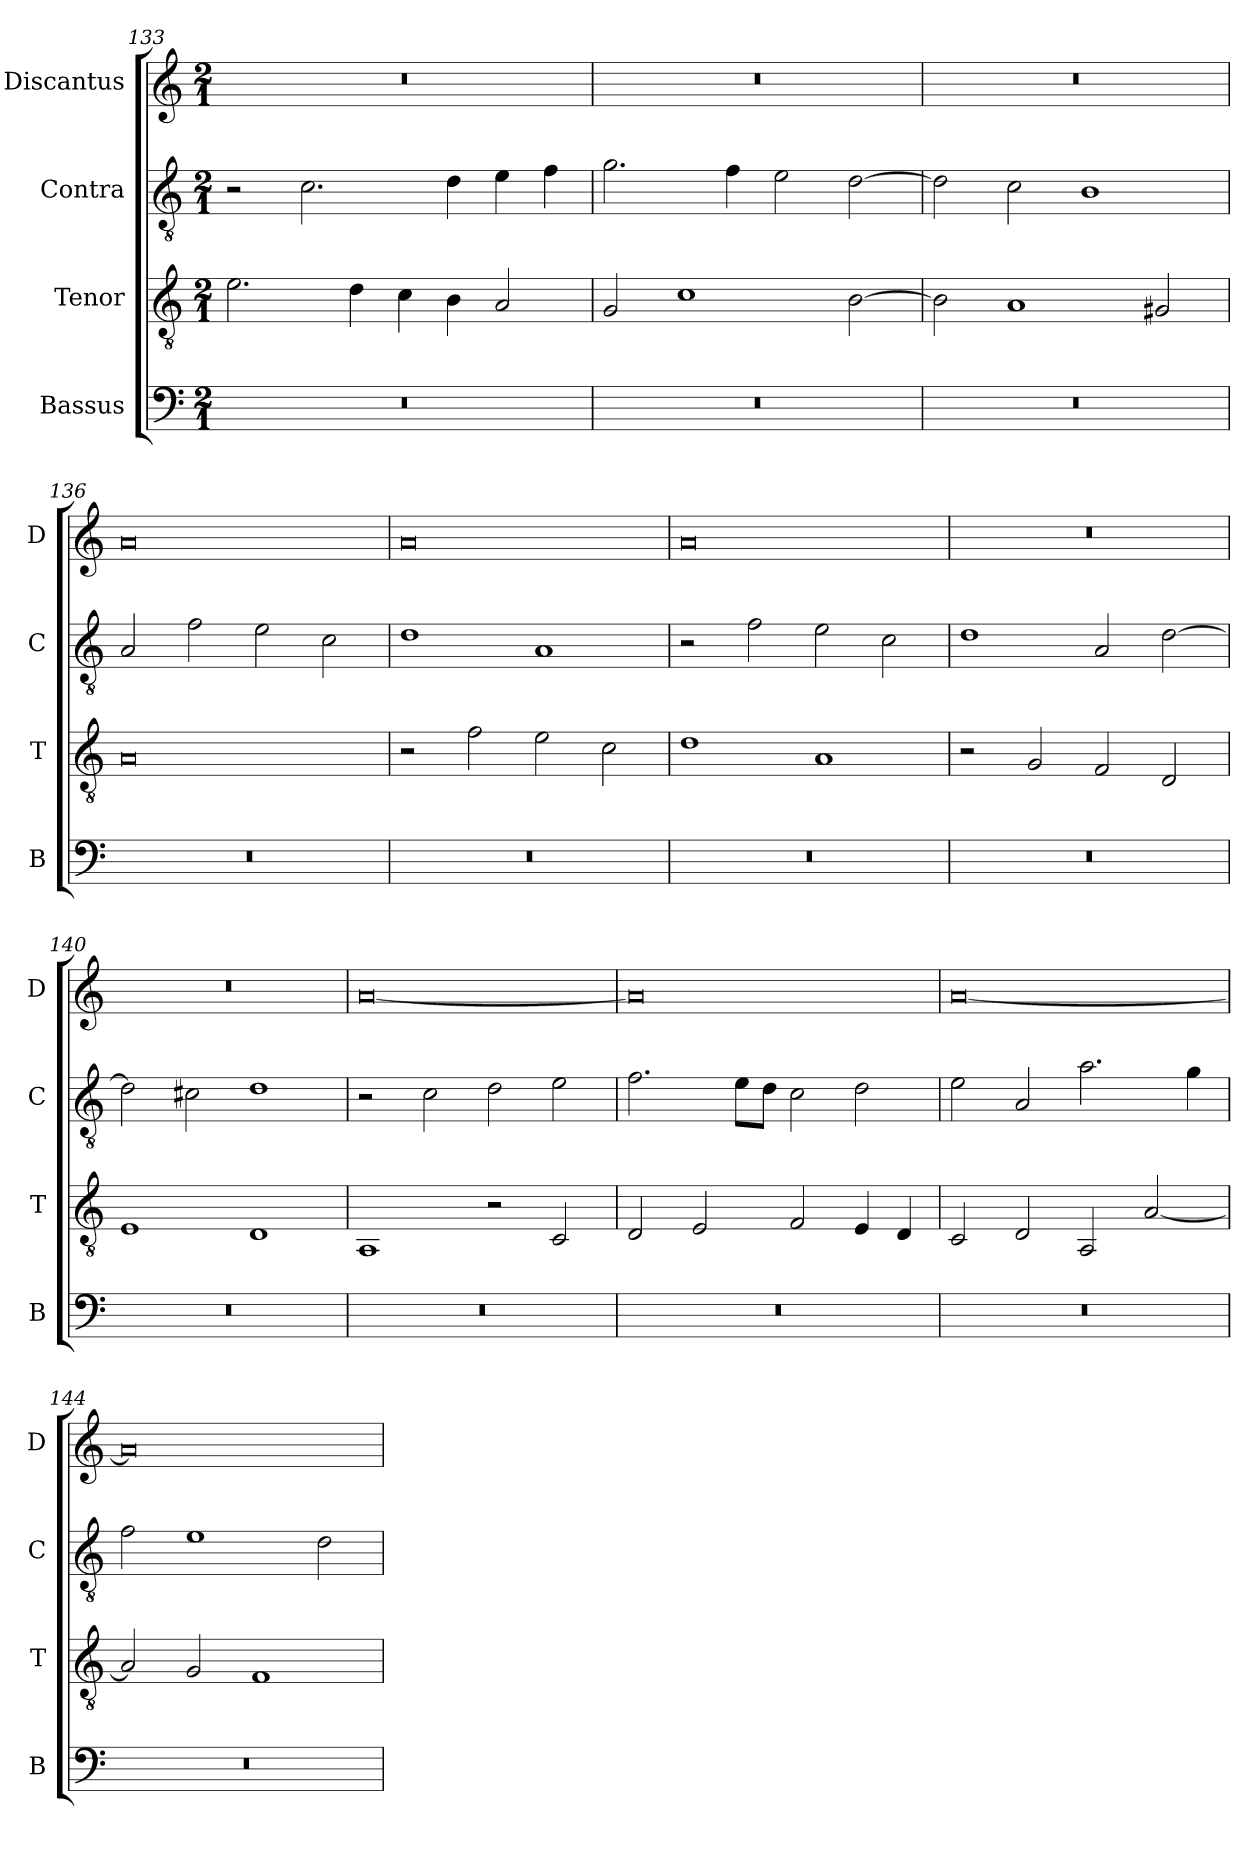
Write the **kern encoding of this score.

**kern	**kern	**kern	**kern
*part4	*part3	*part2	*part1
*staff4	*staff3	*staff2	*staff1
*I"Bassus	*I"Tenor	*I"Contra	*I"Discantus
*I'B	*I'T	*I'C	*I'D
*clefF4	*clefGv2	*clefGv2	*clefG2
*k[]	*k[]	*k[]	*k[]
*M2/1	*M2/1	*M2/1	*M2/1
=133	=133	=133	=133
0r	2.e\	2r	0r
.	.	2.c\	.
.	4d\	.	.
.	4c\	.	.
.	4B\	4d\	.
.	2A/	4e\	.
.	.	4f\	.
=134	=134	=134	=134
0r	2G/	2.g\	0r
.	1c	.	.
.	.	4f\	.
.	.	2e\	.
.	[2B\	[2d\	.
=135	=135	=135	=135
0r	2B\]	2d\]	0r
.	1A	2c\	.
.	.	1B	.
.	2G#X/	.	.
=136	=136	=136	=136
0r	0A	2A/	0a
.	.	2f\	.
.	.	2e\	.
.	.	2c\	.
=137	=137	=137	=137
0r	2r	1d	0a
.	2f\	.	.
.	2e\	1A	.
.	2c\	.	.
=138	=138	=138	=138
0r	1d	2r	0a
.	.	2f\	.
.	1A	2e\	.
.	.	2c\	.
=139	=139	=139	=139
0r	2r	1d	0r
.	2G/	.	.
.	2F/	2A/	.
.	2D/	[2d\	.
=140	=140	=140	=140
0r	1E	2d\]	0r
.	.	2c#X\	.
.	1D	1d	.
=141	=141	=141	=141
0r	1AA	2r	[0a
.	.	2c\	.
.	2r	2d\	.
.	2C/	2e\	.
=142	=142	=142	=142
0r	2D/	2.f\	0a]
.	2E/	.	.
.	.	8e\L	.
.	.	8d\J	.
.	2F/	2c\	.
.	4E/	2d\	.
.	4D/	.	.
=143	=143	=143	=143
0r	2C/	2e\	[0a
.	2D/	2A/	.
.	2AA/	2.a\	.
.	[2A/	.	.
.	.	4g\	.
=144	=144	=144	=144
0r	2A/]	2f\	0a]
.	2G/	1e	.
.	1F	.	.
.	.	2d\	.
=	=	=	=
*-	*-	*-	*-
